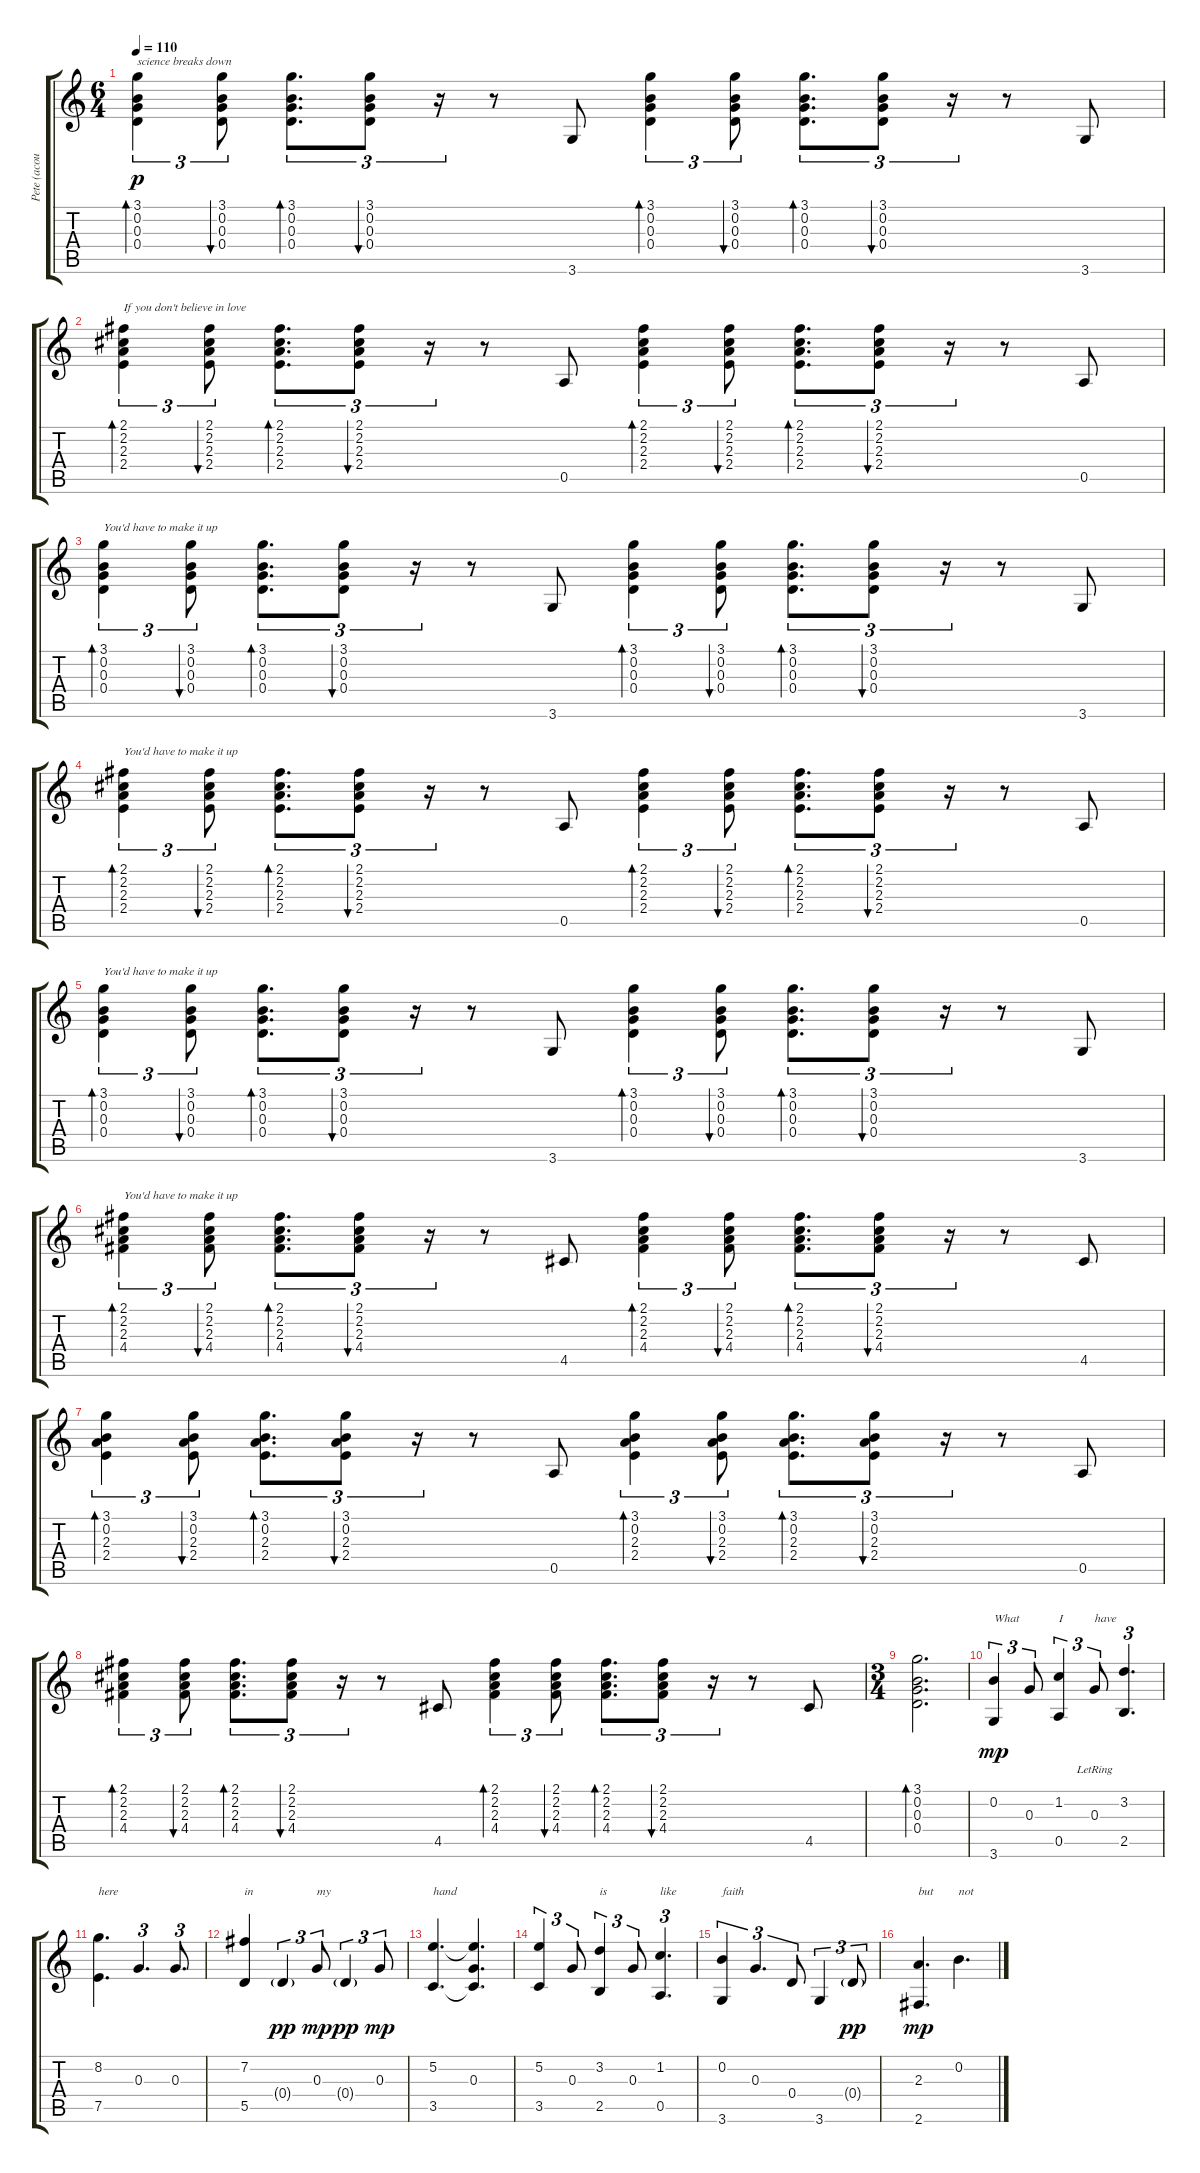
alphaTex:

\track ("Pete (acoustic guitar)" "Pete (acou") {instrument acousticguitarsteel}
\staff {score tabs}
\tuning (E4 B3 G3 D3 A2 E2) {hide}
\ts (6 4)
\tempo 110
\clef g2
\ks c
(3.1 0.2 0.3 0.4).4{tu (3 2) bd 60 txt "science breaks down" dy p} (3.1 0.2 0.3 0.4).8{tu (3 2) bu 60} (3.1 0.2 0.3 0.4).8{d tu (3 2) bd 60} (3.1 0.2 0.3 0.4).8{tu (3 2) bu 60} r.16{tu (3 2)} r.8 3.6.8 (3.1 0.2 0.3 0.4).4{tu (3 2) bd 60} (3.1 0.2 0.3 0.4).8{tu (3 2) bu 60} (3.1 0.2 0.3 0.4).8{d tu (3 2) bd 60} (3.1 0.2 0.3 0.4).8{tu (3 2) bu 60} r.16{tu (3 2)} r.8 3.6.8 |
(2.1 2.2 2.3 2.4).4{tu (3 2) bd 60 txt "If you don't believe in love"} (2.1 2.2 2.3 2.4).8{tu (3 2) bu 60} (2.1 2.2 2.3 2.4).8{d tu (3 2) bd 60} (2.1 2.2 2.3 2.4).8{tu (3 2) bu 60} r.16{tu (3 2)} r.8 0.5.8 (2.1 2.2 2.3 2.4).4{tu (3 2) bd 60} (2.1 2.2 2.3 2.4).8{tu (3 2) bu 60} (2.1 2.2 2.3 2.4).8{d tu (3 2) bd 60} (2.1 2.2 2.3 2.4).8{tu (3 2) bu 60} r.16{tu (3 2)} r.8 0.5.8 |
(3.1 0.2 0.3 0.4).4{tu (3 2) bd 60 txt "You'd have to make it up"} (3.1 0.2 0.3 0.4).8{tu (3 2) bu 60} (3.1 0.2 0.3 0.4).8{d tu (3 2) bd 60} (3.1 0.2 0.3 0.4).8{tu (3 2) bu 60} r.16{tu (3 2)} r.8 3.6.8 (3.1 0.2 0.3 0.4).4{tu (3 2) bd 60} (3.1 0.2 0.3 0.4).8{tu (3 2) bu 60} (3.1 0.2 0.3 0.4).8{d tu (3 2) bd 60} (3.1 0.2 0.3 0.4).8{tu (3 2) bu 60} r.16{tu (3 2)} r.8 3.6.8 |
(2.1 2.2 2.3 2.4).4{tu (3 2) bd 60 txt "You'd have to make it up"} (2.1 2.2 2.3 2.4).8{tu (3 2) bu 60} (2.1 2.2 2.3 2.4).8{d tu (3 2) bd 60} (2.1 2.2 2.3 2.4).8{tu (3 2) bu 60} r.16{tu (3 2)} r.8 0.5.8 (2.1 2.2 2.3 2.4).4{tu (3 2) bd 60} (2.1 2.2 2.3 2.4).8{tu (3 2) bu 60} (2.1 2.2 2.3 2.4).8{d tu (3 2) bd 60} (2.1 2.2 2.3 2.4).8{tu (3 2) bu 60} r.16{tu (3 2)} r.8 0.5.8 |
(3.1 0.2 0.3 0.4).4{tu (3 2) bd 60 txt "You'd have to make it up"} (3.1 0.2 0.3 0.4).8{tu (3 2) bu 60} (3.1 0.2 0.3 0.4).8{d tu (3 2) bd 60} (3.1 0.2 0.3 0.4).8{tu (3 2) bu 60} r.16{tu (3 2)} r.8 3.6.8 (3.1 0.2 0.3 0.4).4{tu (3 2) bd 60} (3.1 0.2 0.3 0.4).8{tu (3 2) bu 60} (3.1 0.2 0.3 0.4).8{d tu (3 2) bd 60} (3.1 0.2 0.3 0.4).8{tu (3 2) bu 60} r.16{tu (3 2)} r.8 3.6.8 |
(2.1 2.2 2.3 4.4).4{tu (3 2) bd 60 txt "You'd have to make it up"} (2.1 2.2 2.3 4.4).8{tu (3 2) bu 60} (2.1 2.2 2.3 4.4).8{d tu (3 2) bd 60} (2.1 2.2 2.3 4.4).8{tu (3 2) bu 60} r.16{tu (3 2)} r.8 4.5.8 (2.1 2.2 2.3 4.4).4{tu (3 2) bd 60} (2.1 2.2 2.3 4.4).8{tu (3 2) bu 60} (2.1 2.2 2.3 4.4).8{d tu (3 2) bd 60} (2.1 2.2 2.3 4.4).8{tu (3 2) bu 60} r.16{tu (3 2)} r.8 4.5.8 |
(3.1 0.2 2.3 2.4).4{tu (3 2) bd 60} (3.1 0.2 2.3 2.4).8{tu (3 2) bu 60} (3.1 0.2 2.3 2.4).8{d tu (3 2) bd 60} (3.1 0.2 2.3 2.4).8{tu (3 2) bu 60} r.16{tu (3 2)} r.8 0.5.8 (3.1 0.2 2.3 2.4).4{tu (3 2) bd 60} (3.1 0.2 2.3 2.4).8{tu (3 2) bu 60} (3.1 0.2 2.3 2.4).8{d tu (3 2) bd 60} (3.1 0.2 2.3 2.4).8{tu (3 2) bu 60} r.16{tu (3 2)} r.8 0.5.8 |
(2.1 2.2 2.3 4.4).4{tu (3 2) bd 60} (2.1 2.2 2.3 4.4).8{tu (3 2) bu 60} (2.1 2.2 2.3 4.4).8{d tu (3 2) bd 60} (2.1 2.2 2.3 4.4).8{tu (3 2) bu 60} r.16{tu (3 2)} r.8 4.5.8 (2.1 2.2 2.3 4.4).4{tu (3 2) bd 60} (2.1 2.2 2.3 4.4).8{tu (3 2) bu 60} (2.1 2.2 2.3 4.4).8{d tu (3 2) bd 60} (2.1 2.2 2.3 4.4).8{tu (3 2) bu 60} r.16{tu (3 2)} r.8 4.5.8 |
\ts (3 4)
(3.1 0.2 0.3 0.4).2{d bd 60} |
(0.2 3.6).4{tu (3 2) txt "What" dy mp} 0.3.8{tu (3 2)} (1.2 0.5).4{tu (3 2) txt "I"} 0.3{lr}.8{tu (3 2) txt "have"} (3.2 2.5).4{d tu (3 2)} |
(8.2 7.5).4{d txt "here"} 0.3.4{d tu (3 2)} 0.3.8{d tu (3 2)} |
(7.2 5.5).4{txt "in "} 0.4{g}.4{tu (3 2) dy pp} 0.3.8{tu (3 2) txt "my" dy mp} 0.4{g}.4{tu (3 2) dy pp} 0.3.8{tu (3 2) dy mp} |
(5.2 3.5).4{d txt "hand"} (5.2{t} 0.3 3.5{t}).4{d} |
(5.2 3.5).4{tu (3 2)} 0.3.8{tu (3 2)} (3.2 2.5).4{tu (3 2) txt "is "} 0.3.8{tu (3 2)} (1.2 0.5).4{d tu (3 2) txt "like"} |
(0.2 3.6).4{tu (3 2) txt "faith"} 0.3.4{d tu (3 2)} 0.4.8{tu (3 2)} 3.6.4{tu (3 2)} 0.4{g}.8{tu (3 2) dy pp} |
(2.3 2.6).4{d txt "but" dy mp} 0.2.4{d txt "not"}
